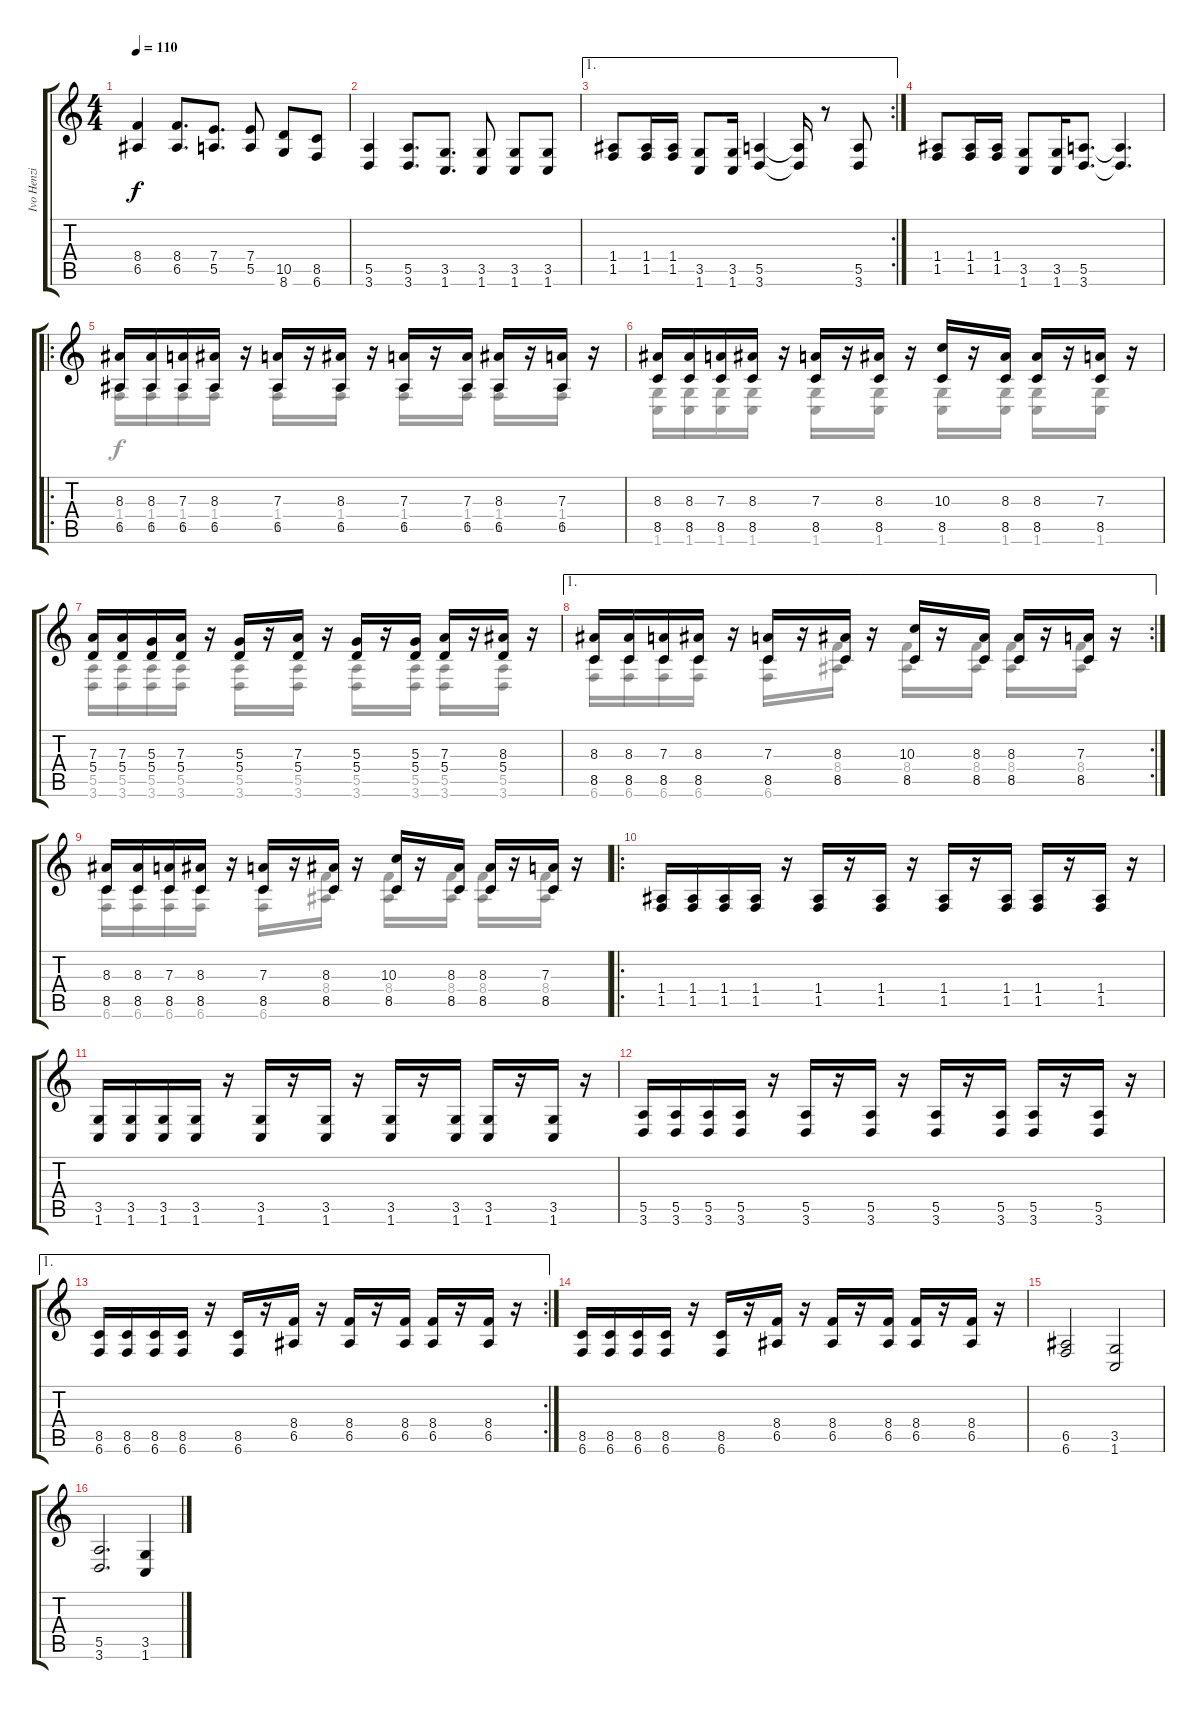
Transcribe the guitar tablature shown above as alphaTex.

\track ("Ivo Henzi" "Ivo Henzi") {instrument distortionguitar}
\staff {score tabs}
\tuning (B3 Gb3 D3 A2 E2 B1) {hide}
\voice
\ts (4 4)
\tempo 110
\clef g2
\ks c
(8.4 6.5).4{dy f} (8.4 6.5).8{d} (7.4 5.5).8{d} (7.4 5.5).8 (10.5 8.6).8 (8.5 6.6).8 |
(5.5 3.6).4 (5.5 3.6).8{d} (3.5 1.6).8{d} (3.5 1.6).8 (3.5 1.6).8 (3.5 1.6).8 |
\ae 1
\rc 2
(1.4 1.5).8 (1.4 1.5).16 (1.4 1.5).16 (3.5 1.6).8 (3.5 1.6).16 (5.5 3.6).4 (5.5{t} 3.6{t}).16 r.8 (5.5 3.6).8 |
(1.4 1.5).8 (1.4 1.5).16 (1.4 1.5).16 (3.5 1.6).8 (3.5 1.6).16 (5.5 3.6).8{d} (5.5{t} 3.6{t}).4{d} |
\ro
(8.3 6.5).16 (8.3 6.5).16 (7.3 6.5).16 (8.3 6.5).16 r.16 (7.3 6.5).16 r.16 (8.3 6.5).16 r.16 (7.3 6.5).16 r.16 (7.3 6.5).16 (8.3 6.5).16 r.16 (7.3 6.5).16 r.16 |
(8.3 8.5).16 (8.3 8.5).16 (7.3 8.5).16 (8.3 8.5).16 r.16 (7.3 8.5).16 r.16 (8.3 8.5).16 r.16 (10.3 8.5).16 r.16 (8.3 8.5).16 (8.3 8.5).16 r.16 (7.3 8.5).16 r.16 |
(7.3 5.4).16 (7.3 5.4).16 (5.3 5.4).16 (7.3 5.4).16 r.16 (5.3 5.4).16 r.16 (7.3 5.4).16 r.16 (5.3 5.4).16 r.16 (5.3 5.4).16 (7.3 5.4).16 r.16 (8.3 5.4).16 r.16 |
\ae 1
\rc 2
(8.3 8.5).16 (8.3 8.5).16 (7.3 8.5).16 (8.3 8.5).16 r.16 (7.3 8.5).16 r.16 (8.3 8.5).16 r.16 (10.3 8.5).16 r.16 (8.3 8.5).16 (8.3 8.5).16 r.16 (7.3 8.5).16 r.16 |
(8.3 8.5).16 (8.3 8.5).16 (7.3 8.5).16 (8.3 8.5).16 r.16 (7.3 8.5).16 r.16 (8.3 8.5).16 r.16 (10.3 8.5).16 r.16 (8.3 8.5).16 (8.3 8.5).16 r.16 (7.3 8.5).16 r.16 |
\ro
(1.4 1.5).16 (1.4 1.5).16 (1.4 1.5).16 (1.4 1.5).16 r.16 (1.4 1.5).16 r.16 (1.4 1.5).16 r.16 (1.4 1.5).16 r.16 (1.4 1.5).16 (1.4 1.5).16 r.16 (1.4 1.5).16 r.16 |
(3.5 1.6).16 (3.5 1.6).16 (3.5 1.6).16 (3.5 1.6).16 r.16 (3.5 1.6).16 r.16 (3.5 1.6).16 r.16 (3.5 1.6).16 r.16 (3.5 1.6).16 (3.5 1.6).16 r.16 (3.5 1.6).16 r.16 |
(5.5 3.6).16 (5.5 3.6).16 (5.5 3.6).16 (5.5 3.6).16 r.16 (5.5 3.6).16 r.16 (5.5 3.6).16 r.16 (5.5 3.6).16 r.16 (5.5 3.6).16 (5.5 3.6).16 r.16 (5.5 3.6).16 r.16 |
\ae 1
\rc 2
(8.5 6.6).16 (8.5 6.6).16 (8.5 6.6).16 (8.5 6.6).16 r.16 (8.5 6.6).16 r.16 (8.4 6.5).16 r.16 (8.4 6.5).16 r.16 (8.4 6.5).16 (8.4 6.5).16 r.16 (8.4 6.5).16 r.16 |
(8.5 6.6).16 (8.5 6.6).16 (8.5 6.6).16 (8.5 6.6).16 r.16 (8.5 6.6).16 r.16 (8.4 6.5).16 r.16 (8.4 6.5).16 r.16 (8.4 6.5).16 (8.4 6.5).16 r.16 (8.4 6.5).16 r.16 |
(6.5 6.6).2 (3.5 1.6).2 |
(5.5 3.6).2{d} (3.5 1.6).4
\voice
\clef g2
\ottava regular
\simile none
\ks c
|
|
|
|
(1.4 1.5).16 (1.4 1.5).16 (1.4 1.5).16 (1.4 1.5).16 r.16 (1.4 1.5).16 r.16 (1.4 1.5).16 r.16 (1.4 1.5).16 r.16 (1.4 1.5).16 (1.4 1.5).16 r.16 (1.4 1.5).16 r.16 |
(3.5 1.6).16 (3.5 1.6).16 (3.5 1.6).16 (3.5 1.6).16 r.16 (3.5 1.6).16 r.16 (3.5 1.6).16 r.16 (3.5 1.6).16 r.16 (3.5 1.6).16 (3.5 1.6).16 r.16 (3.5 1.6).16 r.16 |
(5.5 3.6).16 (5.5 3.6).16 (5.5 3.6).16 (5.5 3.6).16 r.16 (5.5 3.6).16 r.16 (5.5 3.6).16 r.16 (5.5 3.6).16 r.16 (5.5 3.6).16 (5.5 3.6).16 r.16 (5.5 3.6).16 r.16 |
(8.5 6.6).16 (8.5 6.6).16 (8.5 6.6).16 (8.5 6.6).16 r.16 (8.5 6.6).16 r.16 (8.4 6.5).16 r.16 (8.4 6.5).16 r.16 (8.4 6.5).16 (8.4 6.5).16 r.16 (8.4 6.5).16 r.16 |
(8.5 6.6).16 (8.5 6.6).16 (8.5 6.6).16 (8.5 6.6).16 r.16 (8.5 6.6).16 r.16 (8.4 6.5).16 r.16 (8.4 6.5).16 r.16 (8.4 6.5).16 (8.4 6.5).16 r.16 (8.4 6.5).16 r.16 |
|
|
|
|
|
|
